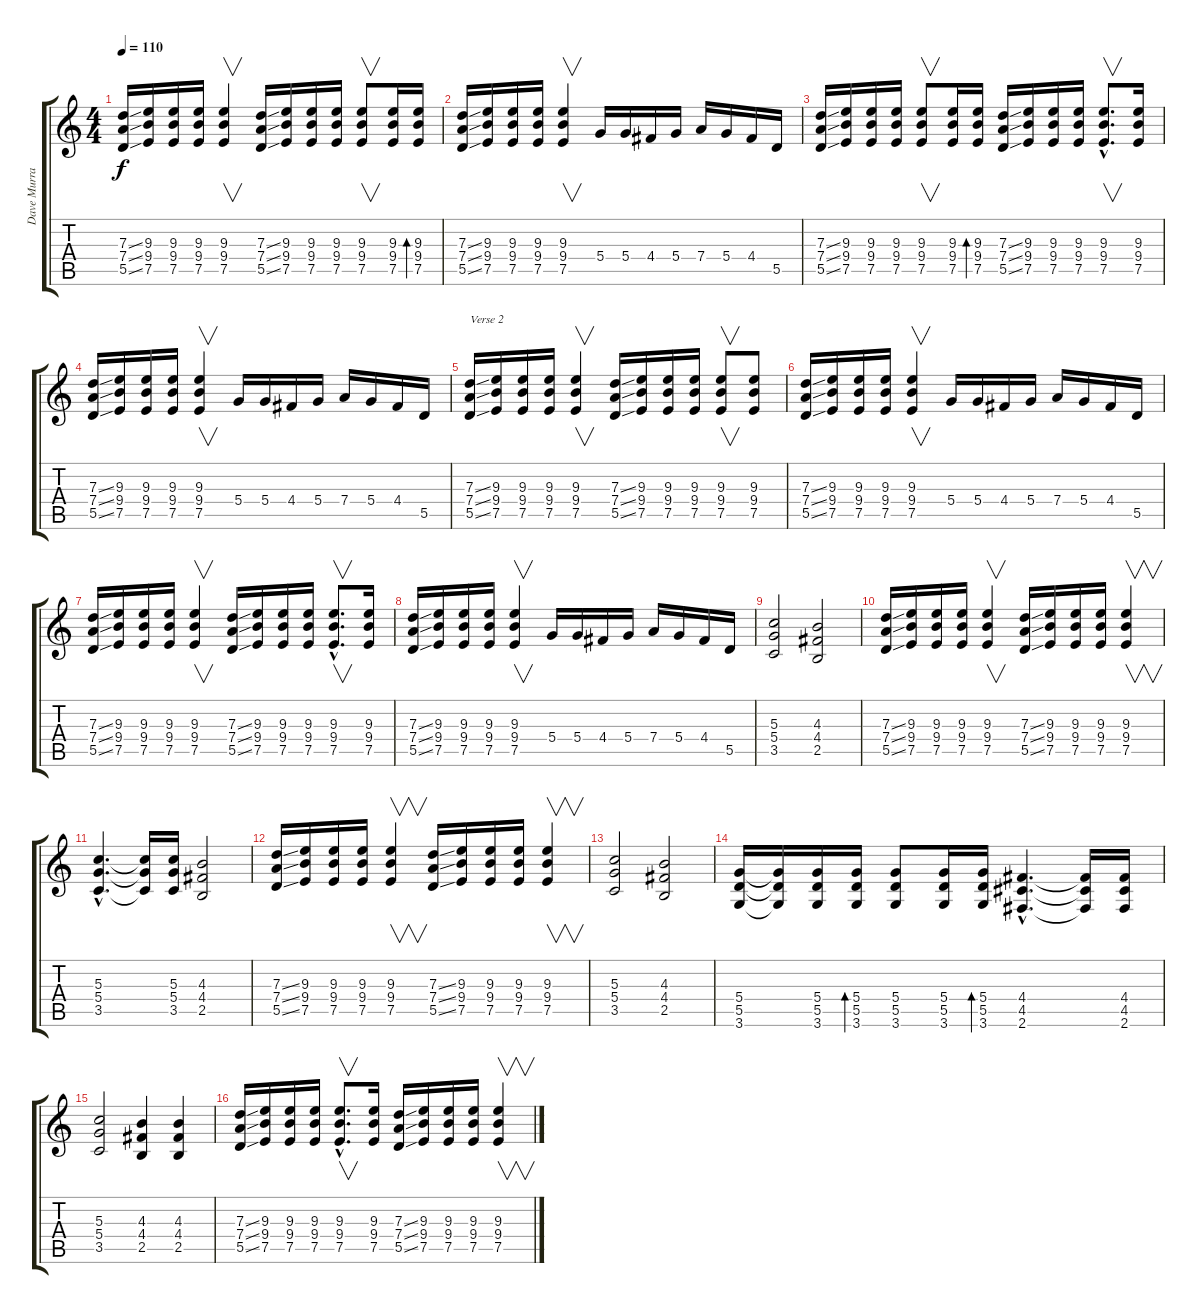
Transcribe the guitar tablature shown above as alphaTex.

\track ("Dave Murray (Guitar)" "Dave Murra") {instrument distortionguitar}
\staff {score tabs}
\tuning (E4 B3 G3 D3 A2 E2) {hide}
\ts (4 4)
\tempo 110
\clef g2
\ks c
(7.3{ss} 7.4{ss} 5.5{ss}).16{dy f} (9.3 9.4 7.5).16 (9.3 9.4 7.5).16 (9.3 9.4 7.5).16 (9.3 9.4 7.5).4{v} (7.3{ss} 7.4{ss} 5.5{ss}).16 (9.3 9.4 7.5).16 (9.3 9.4 7.5).16 (9.3 9.4 7.5).16 (9.3 9.4 7.5).8{v} (9.3 9.4 7.5).16 (9.3 9.4 7.5).16{bd 120} |
(7.3{ss} 7.4{ss} 5.5{ss}).16 (9.3 9.4 7.5).16 (9.3 9.4 7.5).16 (9.3 9.4 7.5).16 (9.3 9.4 7.5).4{v} 5.4.16 5.4.16 4.4.16 5.4.16 7.4.16 5.4.16 4.4.16 5.5.16 |
(7.3{ss} 7.4{ss} 5.5{ss}).16 (9.3 9.4 7.5).16 (9.3 9.4 7.5).16 (9.3 9.4 7.5).16 (9.3 9.4 7.5).8{v} (9.3 9.4 7.5).16 (9.3 9.4 7.5).16{bd 120} (7.3{ss} 7.4{ss} 5.5{ss}).16 (9.3 9.4 7.5).16 (9.3 9.4 7.5).16 (9.3 9.4 7.5).16 (9.3{hac} 9.4{hac} 7.5{hac}).8{v d} (9.3 9.4 7.5).16 |
(7.3{ss} 7.4{ss} 5.5{ss}).16 (9.3 9.4 7.5).16 (9.3 9.4 7.5).16 (9.3 9.4 7.5).16 (9.3 9.4 7.5).4{v} 5.4.16 5.4.16 4.4.16 5.4.16 7.4.16 5.4.16 4.4.16 5.5.16 |
(7.3{ss} 7.4{ss} 5.5{ss}).16{txt "Verse 2"} (9.3 9.4 7.5).16 (9.3 9.4 7.5).16 (9.3 9.4 7.5).16 (9.3 9.4 7.5).4{v} (7.3{ss} 7.4{ss} 5.5{ss}).16 (9.3 9.4 7.5).16 (9.3 9.4 7.5).16 (9.3 9.4 7.5).16 (9.3 9.4 7.5).8{v} (9.3 9.4 7.5).8 |
(7.3{ss} 7.4{ss} 5.5{ss}).16 (9.3 9.4 7.5).16 (9.3 9.4 7.5).16 (9.3 9.4 7.5).16 (9.3 9.4 7.5).4{v} 5.4.16 5.4.16 4.4.16 5.4.16 7.4.16 5.4.16 4.4.16 5.5.16 |
(7.3{ss} 7.4{ss} 5.5{ss}).16 (9.3 9.4 7.5).16 (9.3 9.4 7.5).16 (9.3 9.4 7.5).16 (9.3 9.4 7.5).4{v} (7.3{ss} 7.4{ss} 5.5{ss}).16 (9.3 9.4 7.5).16 (9.3 9.4 7.5).16 (9.3 9.4 7.5).16 (9.3{hac} 9.4{hac} 7.5{hac}).8{v d} (9.3 9.4 7.5).16 |
(7.3{ss} 7.4{ss} 5.5{ss}).16 (9.3 9.4 7.5).16 (9.3 9.4 7.5).16 (9.3 9.4 7.5).16 (9.3 9.4 7.5).4{v} 5.4.16 5.4.16 4.4.16 5.4.16 7.4.16 5.4.16 4.4.16 5.5.16 |
(5.3 5.4 3.5).2 (4.3 4.4 2.5).2 |
(7.3{ss} 7.4{ss} 5.5{ss}).16 (9.3 9.4 7.5).16 (9.3 9.4 7.5).16 (9.3 9.4 7.5).16 (9.3 9.4 7.5).4{v} (7.3{ss} 7.4{ss} 5.5{ss}).16 (9.3 9.4 7.5).16 (9.3 9.4 7.5).16 (9.3 9.4 7.5).16 (9.3 9.4 7.5).4{v} |
(5.3{hac} 5.4{hac} 3.5{hac}).4{d} (5.3{t} 5.4{t} 3.5{t}).16 (5.3 5.4 3.5).16 (4.3 4.4 2.5).2 |
(7.3{ss} 7.4{ss} 5.5{ss}).16 (9.3 9.4 7.5).16 (9.3 9.4 7.5).16 (9.3 9.4 7.5).16 (9.3 9.4 7.5).4{v} (7.3{ss} 7.4{ss} 5.5{ss}).16 (9.3 9.4 7.5).16 (9.3 9.4 7.5).16 (9.3 9.4 7.5).16 (9.3 9.4 7.5).4{v} |
(5.3 5.4 3.5).2 (4.3 4.4 2.5).2 |
(5.4 5.5 3.6).16 (5.4{t} 5.5{t} 3.6{t}).16 (5.4 5.5 3.6).16 (5.4 5.5 3.6).16{bd 120} (5.4 5.5 3.6).8 (5.4 5.5 3.6).16 (5.4 5.5 3.6).16{bd 120} (4.4{hac} 4.5{hac} 2.6{hac}).4{d} (4.4{t} 4.5{t} 2.6{t}).16 (4.4 4.5 2.6).16 |
(5.3 5.4 3.5).2 (4.3 4.4 2.5).4 (4.3 4.4 2.5).4 |
(7.3{ss} 7.4{ss} 5.5{ss}).16 (9.3 9.4 7.5).16 (9.3 9.4 7.5).16 (9.3 9.4 7.5).16 (9.3{hac} 9.4{hac} 7.5{hac}).8{v d} (9.3 9.4 7.5).16 (7.3{ss} 7.4{ss} 5.5{ss}).16 (9.3 9.4 7.5).16 (9.3 9.4 7.5).16 (9.3 9.4 7.5).16 (9.3 9.4 7.5).4{v}
